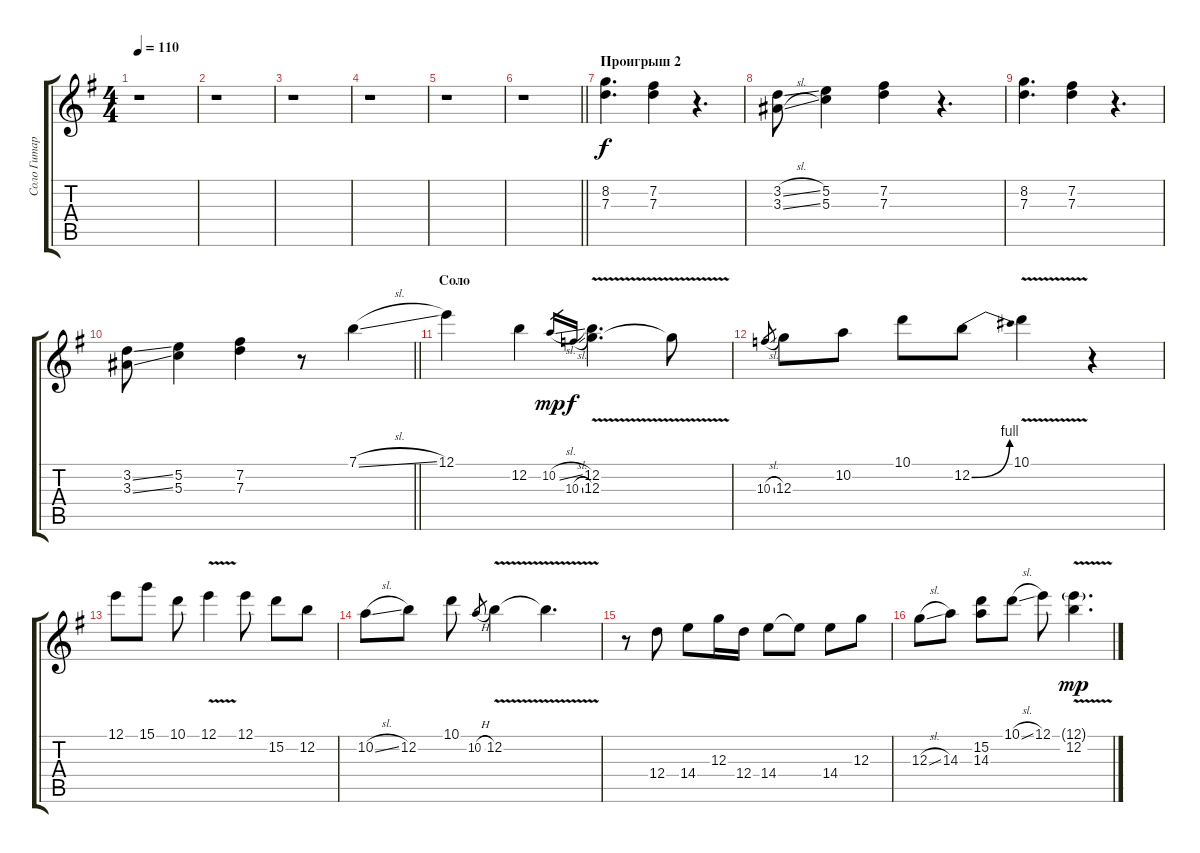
\track ("Cоло Гитара" "Cоло Гитар") {instrument electricguitarjazz}
\staff {score tabs}
\tuning (E4 B3 G3 D3 A2 E2) {hide}
\ts (4 4)
\tempo 110
\clef g2
\ks eminor
r.1{dy f} |
r.1 |
r.1 |
r.1 |
r.1 |
\barLineRight lightlight
r.1 |
\section ("" "Проигрыш 2")
(8.2 7.3).4{d} (7.2 7.3).4 r.4{d} |
(3.2{sl} 3.3{sl}).8 (5.2 5.3).4 (7.2 7.3).4 r.4{d} |
(8.2 7.3).4{d} (7.2 7.3).4 r.4{d} |
\barLineRight lightlight
(3.2{ss} 3.3{ss}).8 (5.2 5.3).4 (7.2 7.3).4 r.8 7.1{sl}.4 |
\section ("" "Соло")
12.1.4 12.2.4 10.2{sl}.16{gr dy mp} 10.3{sl}.16{gr dy f} (12.2 12.3{v}).4{d} 12.3{t}.8 |
10.3{sl}.8{gr} 12.3.8 10.2.8 10.1.8 12.2{be (bend 0 0 60 4)}.8 10.1{v}.4 r.4 |
12.1.8 15.1.8 10.1.8 12.1{v}.4 12.1.8 15.2.8 12.2.8 |
10.2{sl}.8 12.2.8 10.1.8 10.2{h}.8{gr} 12.2{v}.4 12.2{t}.4{d} |
r.8 12.4.8 14.4.8 12.3.16 12.4.16 14.4.8 14.4{t}.8 14.4.8 12.3.8 |
12.3{sl}.8 14.3.8 (15.2 14.3).8 10.1{sl}.8 12.1.8 (12.1{v g} 12.2{v}).4{d dy mp}
